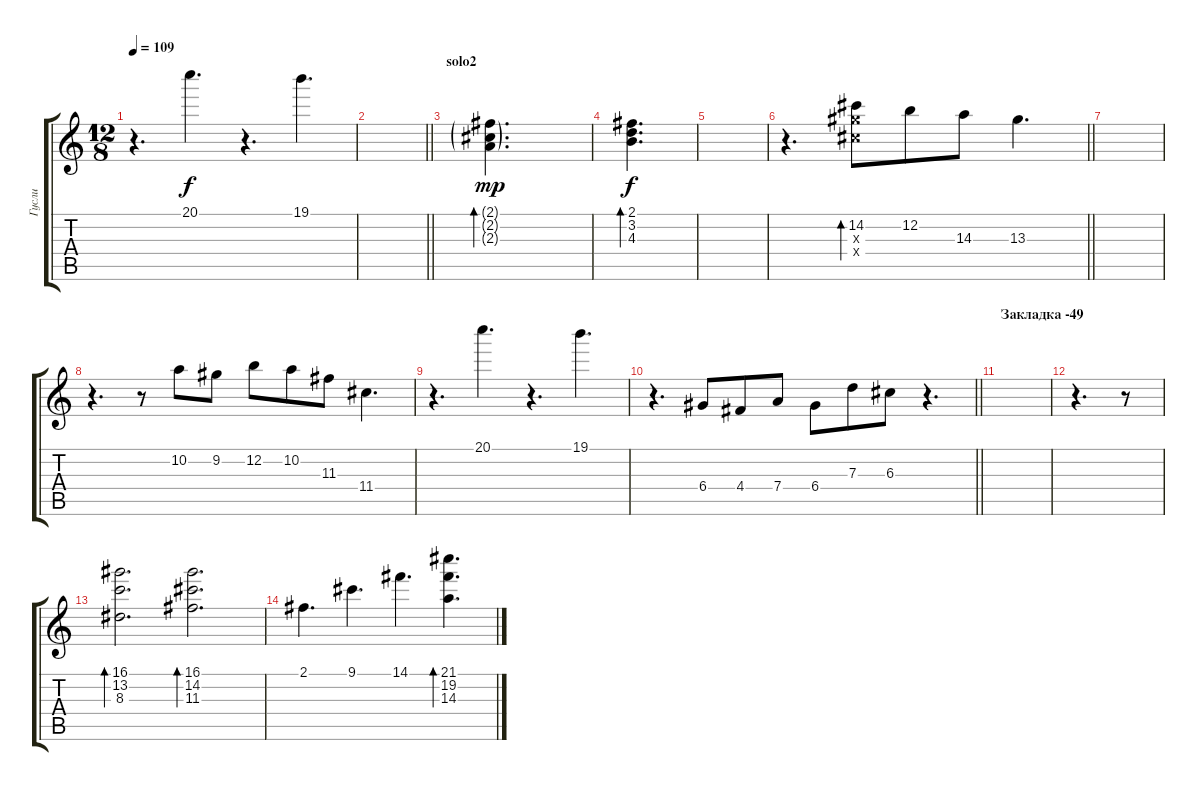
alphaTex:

\track ("Гусли" "Гусли") {instrument electricguitarmuted}
\staff {score tabs}
\tuning (E4 B3 G3 D3 A2 E2) {hide}
\ts (12 8)
\tempo 109
\clef g2
\ks c
r.4{d dy f} 20.1.4{d} r.4{d} 19.1.4{d} |
\barLineRight lightlight
|
\section ("" "solo2")
(2.1{g} 2.2{g} 2.3{g}).4{d bd 240 dy mp} |
(2.1 3.2 4.3).4{d bd 240 dy f} |
|
\barLineRight lightlight
r.4{d} (14.2 13.3{x} 11.4{x}).8{bd 480} 12.2.8 14.3.8 13.3.4{d} |
|
r.4{d} r.8 10.2.8 9.2.8 12.2.8 10.2.8 11.3.8 11.4.4{d} |
r.4{d} 20.1.4{d} r.4{d} 19.1.4{d} |
\barLineRight lightlight
r.4{d} 6.4.8 4.4.8 7.4.8 6.4.8 7.3.8 6.3.8 r.4{d} |
\section ("" "Закладка -49")
|
r.4{d} r.8 |
(16.1 13.2 8.3).2{d bd 480} (16.1 14.2 11.3).2{d bd 480} |
2.1.4{d} 9.1.4{d} 14.1.4{d} (21.1 19.2 14.3).4{d bd 480}
